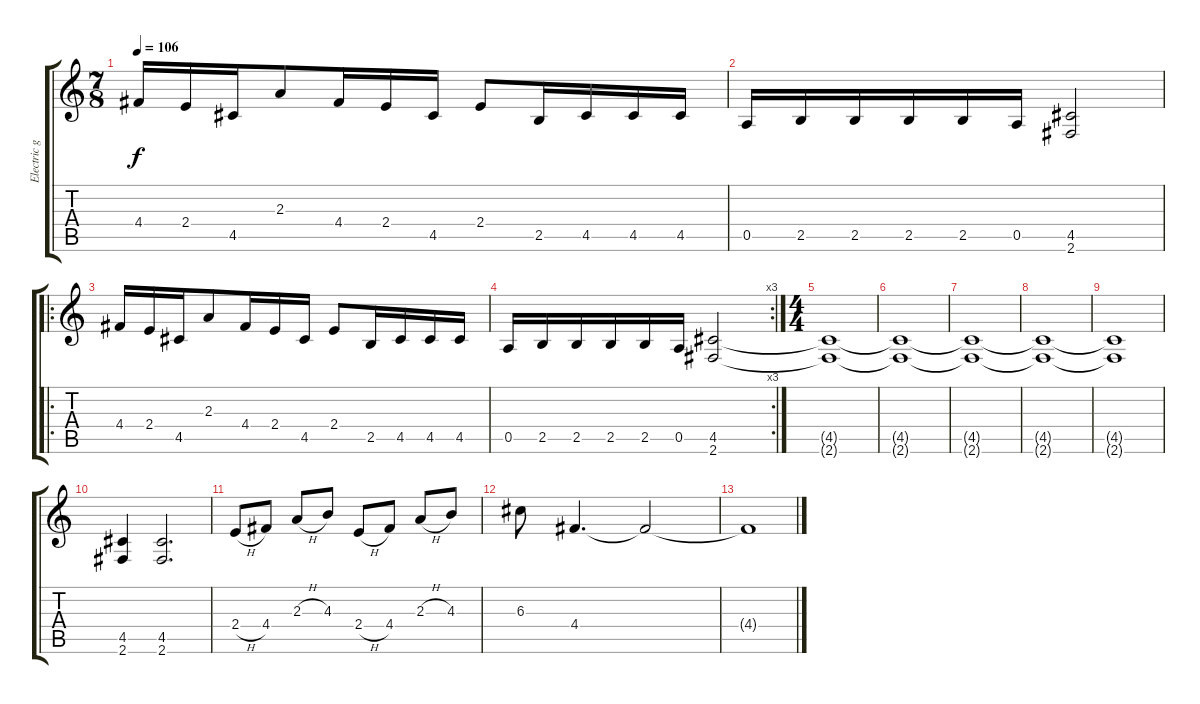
\track ("Electric guitar" "Electric g") {instrument overdrivenguitar}
\staff {score tabs}
\tuning (E4 B3 G3 D3 A2 E2) {hide}
\ts (7 8)
\tempo 106
\clef g2
\ks c
4.4.16{dy f} 2.4.16 4.5.16 2.3.8 4.4.16 2.4.16 4.5.16 2.4.8 2.5.16 4.5.16 4.5.16 4.5.16 |
0.5.16 2.5.16 2.5.16 2.5.16 2.5.16 0.5.16 (4.5 2.6).2 |
\ro
4.4.16 2.4.16 4.5.16 2.3.8 4.4.16 2.4.16 4.5.16 2.4.8 2.5.16 4.5.16 4.5.16 4.5.16 |
\rc 3
0.5.16 2.5.16 2.5.16 2.5.16 2.5.16 0.5.16 (4.5 2.6).2 |
\ts (4 4)
(4.5{t} 2.6{t}).1 |
(4.5{t} 2.6{t}).1 |
(4.5{t} 2.6{t}).1 |
(4.5{t} 2.6{t}).1 |
(4.5{t} 2.6{t}).1 |
(4.5 2.6).4 (4.5 2.6).2{d} |
2.4{h}.8 4.4.8 2.3{h}.8 4.3.8 2.4{h}.8 4.4.8 2.3{h}.8 4.3.8 |
6.3.8 4.4.4{d} 4.4{t}.2 |
4.4{t}.1
